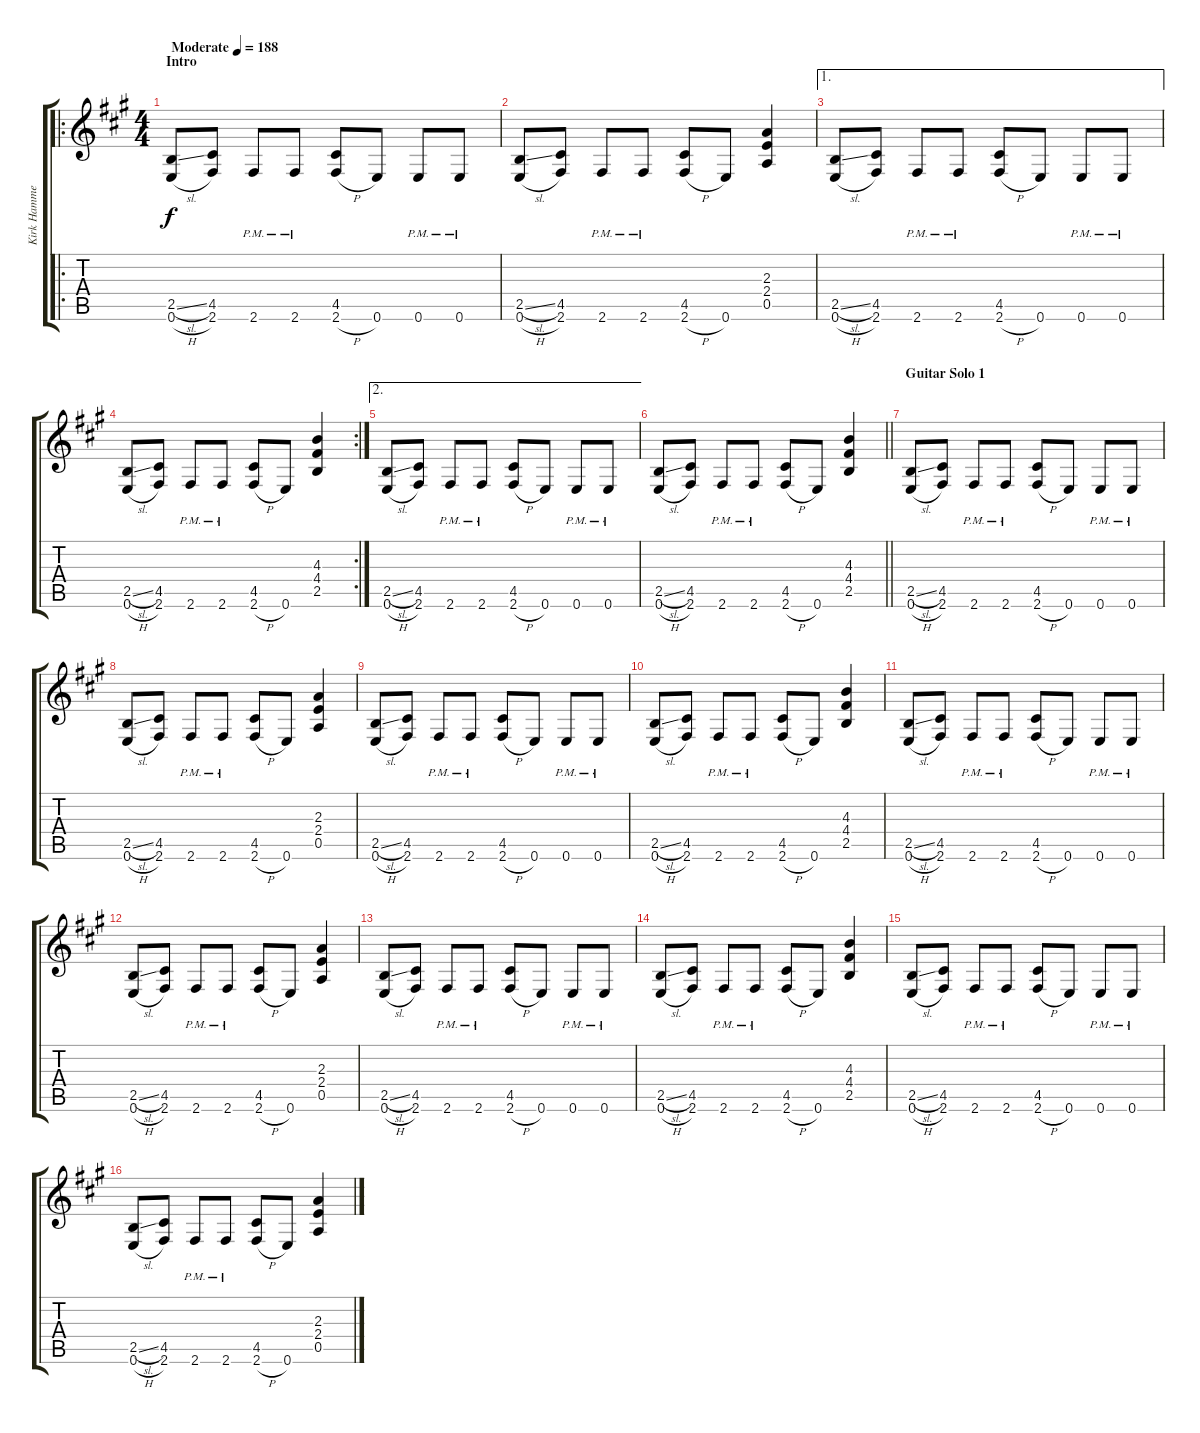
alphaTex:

\track ("Kirk Hammett" "Kirk Hamme") {instrument distortionguitar}
\staff {score tabs}
\tuning (E4 B3 G3 D3 A2 E2) {hide}
\ro
\ts (4 4)
\section ("" "Intro")
\tempo (188 "Moderate")
\clef g2
\ks a
(2.5{sl} 0.6{h}).8{dy f instrument distortionguitar} (4.5 2.6).8 2.6{pm}.8 2.6{pm}.8 (4.5 2.6{h}).8 0.6.8 0.6{pm}.8 0.6{pm}.8 |
(2.5{sl} 0.6{h}).8 (4.5 2.6).8 2.6{pm}.8 2.6{pm}.8 (4.5 2.6{h}).8 0.6.8 (2.3 2.4 0.5).4 |
\ae 1
(2.5{sl} 0.6{h}).8 (4.5 2.6).8 2.6{pm}.8 2.6{pm}.8 (4.5 2.6{h}).8 0.6.8 0.6{pm}.8 0.6{pm}.8 |
\rc 2
(2.5{sl} 0.6{h}).8 (4.5 2.6).8 2.6{pm}.8 2.6{pm}.8 (4.5 2.6{h}).8 0.6.8 (4.3 4.4 2.5).4 |
\ae 2
(2.5{sl} 0.6{h}).8 (4.5 2.6).8 2.6{pm}.8 2.6{pm}.8 (4.5 2.6{h}).8 0.6.8 0.6{pm}.8 0.6{pm}.8 |
\barLineRight lightlight
(2.5{sl} 0.6{h}).8 (4.5 2.6).8 2.6{pm}.8 2.6{pm}.8 (4.5 2.6{h}).8 0.6.8 (4.3 4.4 2.5).4 |
\section ("" "Guitar Solo 1")
(2.5{sl} 0.6{h}).8{volume 9} (4.5 2.6).8 2.6{pm}.8 2.6{pm}.8 (4.5 2.6{h}).8 0.6.8 0.6{pm}.8 0.6{pm}.8 |
(2.5{sl} 0.6{h}).8 (4.5 2.6).8 2.6{pm}.8 2.6{pm}.8 (4.5 2.6{h}).8 0.6.8 (2.3 2.4 0.5).4 |
(2.5{sl} 0.6{h}).8 (4.5 2.6).8 2.6{pm}.8 2.6{pm}.8 (4.5 2.6{h}).8 0.6.8 0.6{pm}.8 0.6{pm}.8 |
(2.5{sl} 0.6{h}).8 (4.5 2.6).8 2.6{pm}.8 2.6{pm}.8 (4.5 2.6{h}).8 0.6.8 (4.3 4.4 2.5).4 |
(2.5{sl} 0.6{h}).8 (4.5 2.6).8 2.6{pm}.8 2.6{pm}.8 (4.5 2.6{h}).8 0.6.8 0.6{pm}.8 0.6{pm}.8 |
(2.5{sl} 0.6{h}).8 (4.5 2.6).8 2.6{pm}.8 2.6{pm}.8 (4.5 2.6{h}).8 0.6.8 (2.3 2.4 0.5).4 |
(2.5{sl} 0.6{h}).8 (4.5 2.6).8 2.6{pm}.8 2.6{pm}.8 (4.5 2.6{h}).8 0.6.8 0.6{pm}.8 0.6{pm}.8 |
(2.5{sl} 0.6{h}).8 (4.5 2.6).8 2.6{pm}.8 2.6{pm}.8 (4.5 2.6{h}).8 0.6.8 (4.3 4.4 2.5).4 |
(2.5{sl} 0.6{h}).8 (4.5 2.6).8 2.6{pm}.8 2.6{pm}.8 (4.5 2.6{h}).8 0.6.8 0.6{pm}.8 0.6{pm}.8 |
(2.5{sl} 0.6{h}).8 (4.5 2.6).8 2.6{pm}.8 2.6{pm}.8 (4.5 2.6{h}).8 0.6.8 (2.3 2.4 0.5).4
